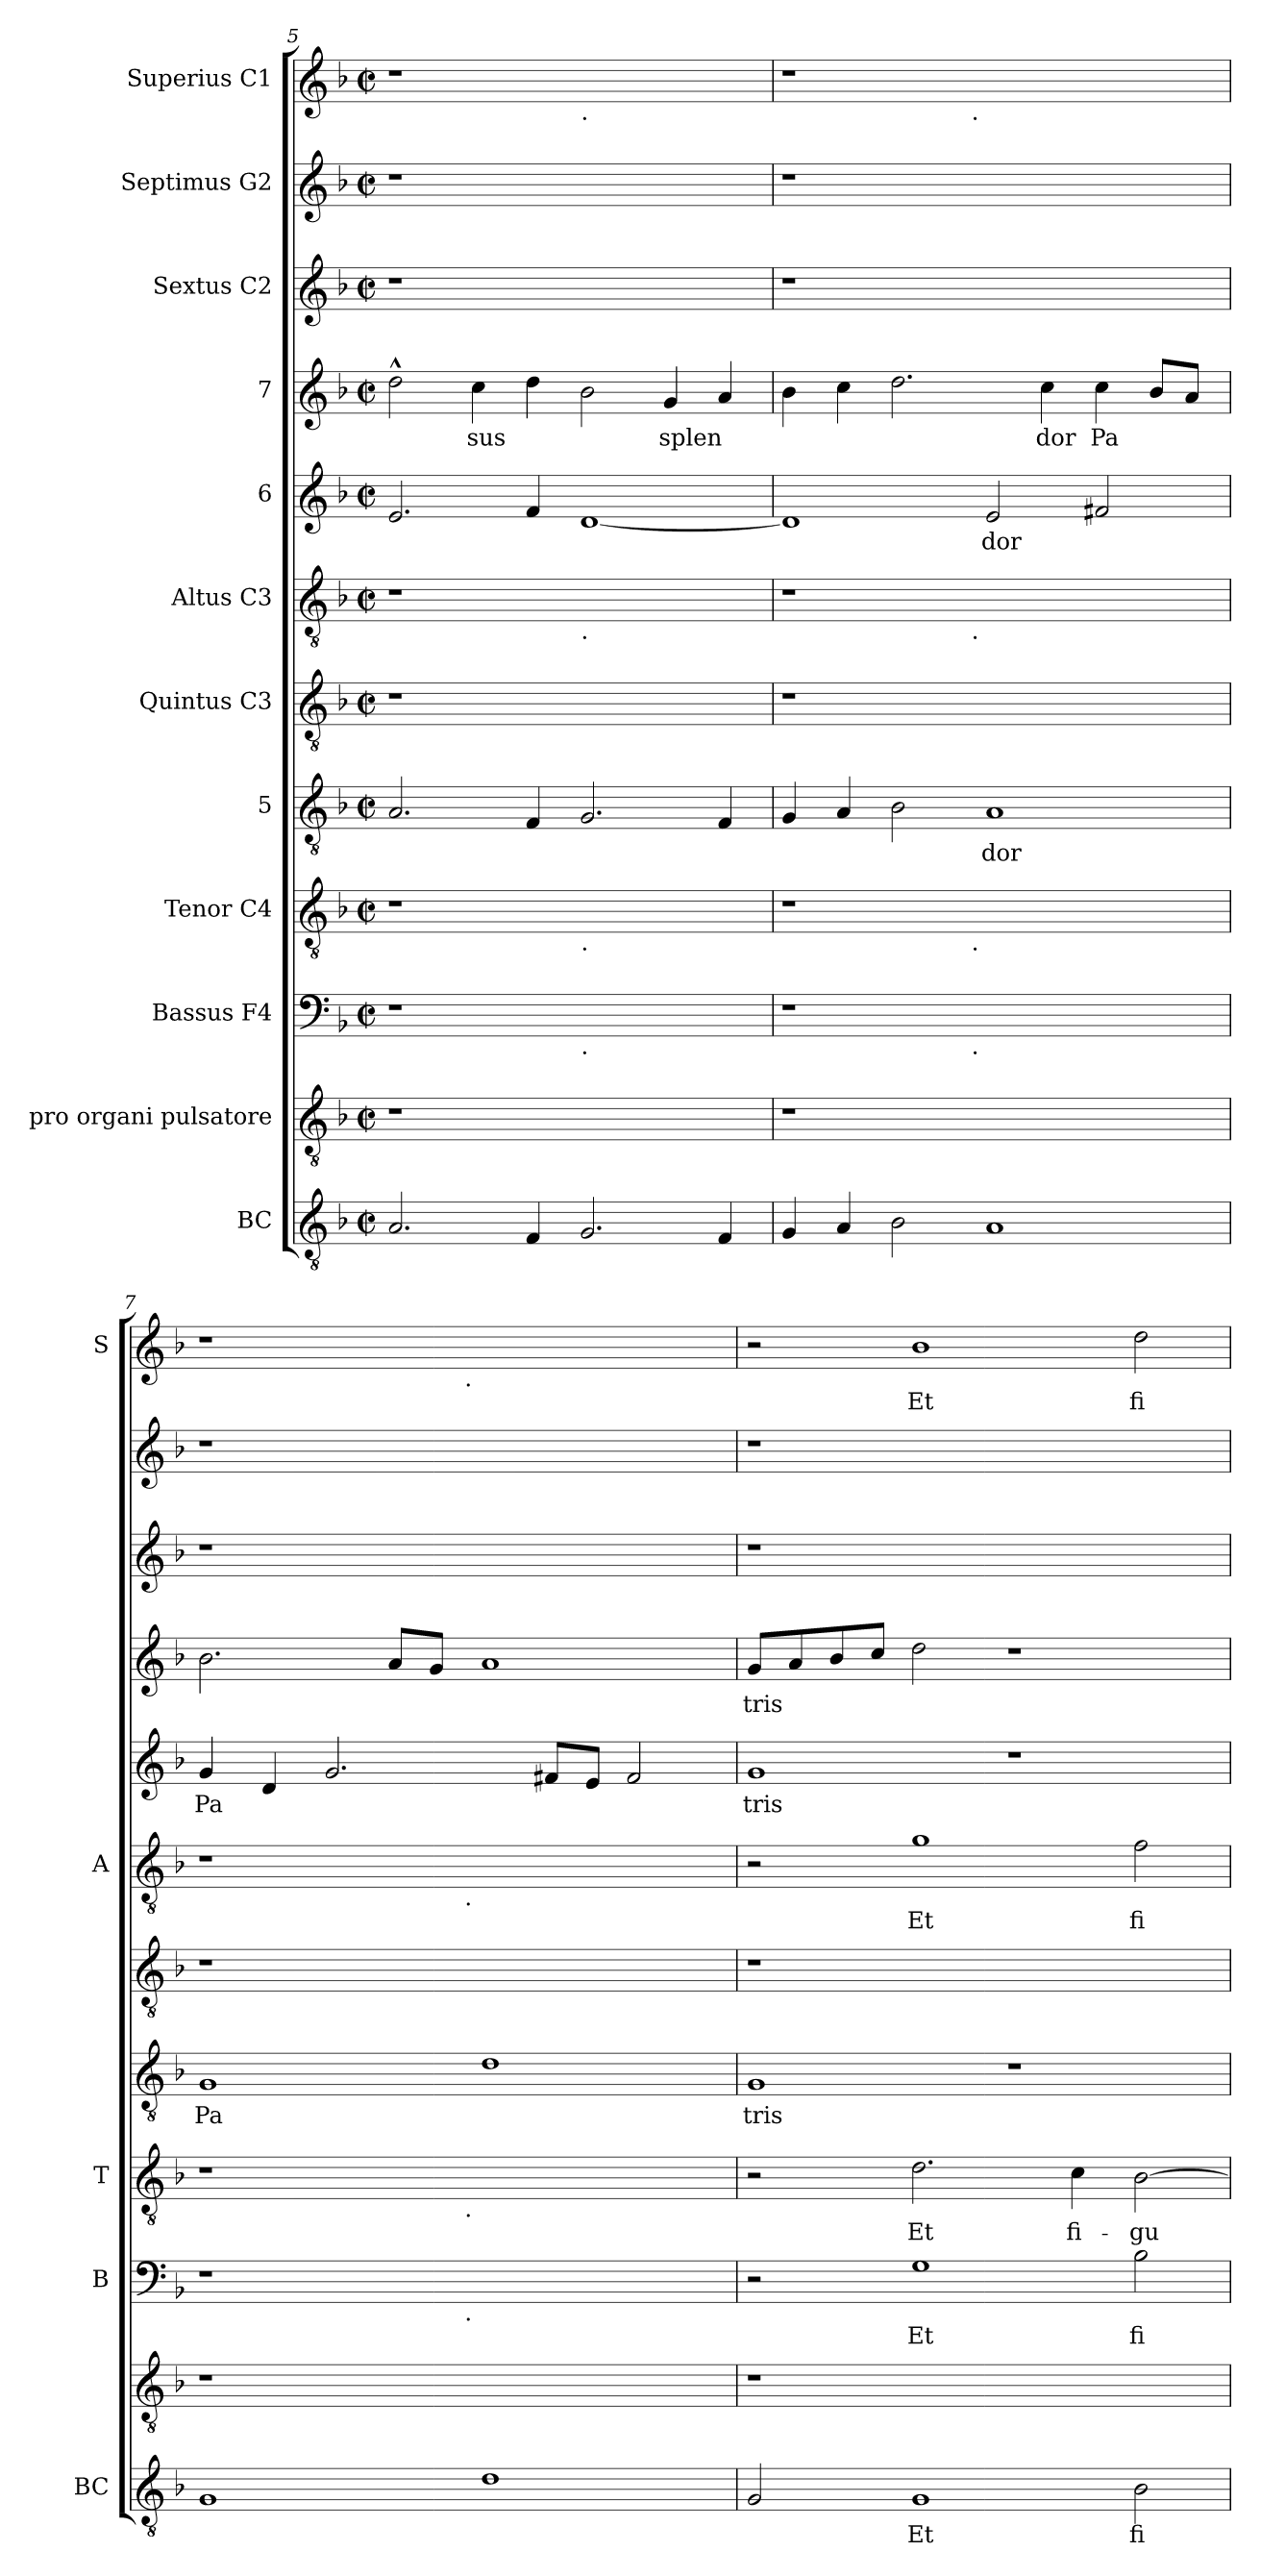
**kern	**text	**kern	**kern	**text	**kern	**text	**kern	**text	**kern	**kern	**text	**kern	**text	**kern	**text	**kern	**kern	**kern	**text
*part12	*part12	*part11	*part10	*part10	*part9	*part9	*part8	*part8	*part7	*part6	*part6	*part5	*part5	*part4	*part4	*part3	*part2	*part1	*part1
*staff12	*staff12	*staff11	*staff10	*staff10	*staff9	*staff9	*staff8	*staff8	*staff7	*staff6	*staff6	*staff5	*staff5	*staff4	*staff4	*staff3	*staff2	*staff1	*staff1
*I"BC	*	*I"pro organi  pulsatore	*I"Bassus  F4	*	*I"Tenor  C4	*	*I"5	*	*I"Quintus  C3	*I"Altus  C3	*	*I"6	*	*I"7	*	*I"Sextus  C2	*I"Septimus  G2	*I"Superius  C1	*
*I'BC	*	*	*I'B	*	*I'T	*	*	*	*	*I'A	*	*	*	*	*	*	*	*I'S	*
!!LO:PB:g=z
*clefGv2	*	*clefGv2	*clefF4	*	*clefGv2	*	*clefGv2	*	*clefGv2	*clefGv2	*	*clefG2	*	*clefG2	*	*clefG2	*clefG2	*clefG2	*
*k[b-]	*	*k[b-]	*k[b-]	*	*k[b-]	*	*k[b-]	*	*k[b-]	*k[b-]	*	*k[b-]	*	*k[b-]	*	*k[b-]	*k[b-]	*k[b-]	*
*F:	*	*F:	*F:	*	*F:	*	*F:	*	*F:	*F:	*	*F:	*	*F:	*	*F:	*F:	*F:	*
*M2/2	*	*M2/2	*M2/2	*	*M2/2	*	*M2/2	*	*M2/2	*M2/2	*	*M2/2	*	*M2/2	*	*M2/2	*M2/2	*M2/2	*
*met(c|)	*	*met(c|)	*met(c|)	*	*met(c|)	*	*met(c|)	*	*met(c|)	*met(c|)	*	*met(c|)	*	*met(c|)	*	*met(c|)	*met(c|)	*met(c|)	*
=5	=5	=5	=5	=5	=5	=5	=5	=5	=5	=5	=5	=5	=5	=5	=5	=5	=5	=5	=5
!	!LO:LY:a:cj	!	!	!	!	!	!	!LO:LY:b:cj	!	!	!	!	!LO:LY:b:cj	!	!LO:LY:b:cj	!	!	!	!
2.A/	.	1r	1r	.	1r	.	2.A/	.	1r	1r	.	2.e/	.	2dd^^>\	.	1r	1r	1r	.
!	!	!	!	!	!	!	!	!	!	!	!	!	!	!	!LO:LY:b:cj	!	!	!	!
.	.	.	.	.	.	.	.	.	.	.	.	.	.	4cc\	sus	.	.	.	.
!	!LO:LY:a:cj	!	!	!	!	!	!	!LO:LY:b:cj	!	!	!	!	!LO:LY:b:cj	!	!LO:LY:b:cj	!	!	!	!
4F/	.	.	.	.	.	.	4F/	.	.	.	.	4f/	.	4dd\	.	.	.	.	.
!	!	!	!	!	!	!	!	!	!	!	!	!	!	!	!	!	!	!LO:TX:b:t=.	!
!	!	!	!	!	!	!	!	!	!	!LO:TX:b:t=.	!	!	!	!	!	!	!	!	!
!	!	!	!	!	!LO:TX:b:t=.	!	!	!	!	!	!	!	!	!	!	!	!	!	!
!	!	!	!LO:TX:b:t=.	!	!	!	!	!	!	!	!	!	!	!	!	!	!	!	!
!	!LO:LY:a:cj	!	!	!	!	!	!	!LO:LY:b:cj	!	!	!	!	!LO:LY:b:cj	!	!LO:LY:b:cj	!	!	!	!
2.G/	.	1ryy	1ryy	.	1ryy	.	2.G/	.	1ryy	1ryy	.	[<1d	.	2b-\	.	1ryy	1ryy	1ryy	.
!	!	!	!	!	!	!	!	!	!	!	!	!	!	!	!LO:LY:b:cj	!	!	!	!
.	.	.	.	.	.	.	.	.	.	.	.	.	.	4g/	splen-	.	.	.	.
!	!LO:LY:a:cj	!	!	!	!	!	!	!LO:LY:b:cj	!	!	!	!	!	!	!LO:LY:b:cj	!	!	!	!
4F/	.	.	.	.	.	.	4F/	.	.	.	.	.	.	4a/	--	.	.	.	.
=6	=6	=6	=6	=6	=6	=6	=6	=6	=6	=6	=6	=6	=6	=6	=6	=6	=6	=6	=6
!	!LO:LY:a:cj	!	!	!	!	!	!	!LO:LY:b:cj	!	!	!	!	!LO:LY:b:cj	!	!LO:LY:b:cj	!	!	!	!
*	*	*	*^	*	*^	*	*	*	*	*^	*	*	*	*	*	*	*	*^	*
4G/	.	1r	1r	2ryy	.	1r	2ryy	.	4G/	.	1r	1r	2ryy	.	1d]	.	4b-\	--	1r	1r	1r	2ryy	.
!	!LO:LY:a:cj	!	!	!	!	!	!	!	!	!LO:LY:b:cj	!	!	!	!	!	!	!	!LO:LY:b:cj	!	!	!	!	!
4A/	.	.	.	.	.	.	.	.	4A/	.	.	.	.	.	.	.	4cc\	--	.	.	.	.	.
!	!LO:LY:a:cj	!	!	!	!	!	!	!	!	!LO:LY:b:cj	!	!	!	!	!	!	!	!LO:LY:b:cj	!	!	!	!	!
2B-\	.	.	.	4...ryy	.	.	4...ryy	.	2B-\	.	.	.	4...ryy	.	.	.	2.dd\	--	.	.	.	4...ryy	.
!	!	!	!	!	!	!	!	!	!	!	!	!	!	!	!	!	!	!	!	!	!	!LO:TX:b:t=.	!
!	!	!	!	!	!	!	!	!	!	!	!	!	!LO:TX:b:t=.	!	!	!	!	!	!	!	!	!	!
!	!	!	!	!	!	!	!LO:TX:b:t=.	!	!	!	!	!	!	!	!	!	!	!	!	!	!	!	!
!	!	!	!	!LO:TX:b:t=.	!	!	!	!	!	!	!	!	!	!	!	!	!	!	!	!	!	!	!
.	.	.	.	1ryy	.	.	1ryy	.	.	.	.	.	1ryy	.	.	.	.	.	.	.	.	1ryy	.
!	!LO:LY:a:cj	!	!	!	!	!	!	!	!	!LO:LY:b:cj	!	!	!	!	!	!LO:LY:b:cj	!	!	!	!	!	!	!
1A	.	1ryy	1ryy	.	.	1ryy	.	.	1A	dor	1ryy	1ryy	.	.	2e/	dor	.	.	1ryy	1ryy	1ryy	.	.
!	!	!	!	!	!	!	!	!	!	!	!	!	!	!	!	!	!	!LO:LY:b:cj	!	!	!	!	!
.	.	.	.	.	.	.	.	.	.	.	.	.	.	.	.	.	4cc\	-dor	.	.	.	.	.
!	!	!	!	!	!	!	!	!	!	!	!	!	!	!	!	!LO:LY:b:cj	!	!LO:LY:b:cj	!	!	!	!	!
.	.	.	.	.	.	.	.	.	.	.	.	.	.	.	2f#X/	.	4cc\	Pa-	.	.	.	.	.
!	!	!	!	!	!	!	!	!	!	!	!	!	!	!	!	!	!	!LO:LY:b:cj	!	!	!	!	!
.	.	.	.	.	.	.	.	.	.	.	.	.	.	.	.	.	8b-/L	--	.	.	.	.	.
!	!	!	!	!	!	!	!	!	!	!	!	!	!	!	!	!	!	!LO:LY:b:cj	!	!	!	!	!
.	.	.	.	.	.	.	.	.	.	.	.	.	.	.	.	.	8a/J	--	.	.	.	.	.
.	.	.	.	32ryy	.	.	32ryy	.	.	.	.	.	32ryy	.	.	.	.	.	.	.	.	32ryy	.
=7	=7	=7	=7	=7	=7	=7	=7	=7	=7	=7	=7	=7	=7	=7	=7	=7	=7	=7	=7	=7	=7	=7	=7
!	!LO:LY:a:cj	!	!	!	!	!	!	!	!	!LO:LY:b:cj	!	!	!	!	!	!LO:LY:b:cj	!	!LO:LY:b:cj	!	!	!	!	!
1G	.	1r	1r	2ryy	.	1r	2ryy	.	1G	Pa-	1r	1r	2ryy	.	4g/	Pa-	2.b-\	--	1r	1r	1r	2ryy	.
!	!	!	!	!	!	!	!	!	!	!	!	!	!	!	!	!LO:LY:b:cj	!	!	!	!	!	!	!
.	.	.	.	.	.	.	.	.	.	.	.	.	.	.	4d/	--	.	.	.	.	.	.	.
!	!	!	!	!	!	!	!	!	!	!	!	!	!	!	!	!LO:LY:b:cj	!	!	!	!	!	!	!
.	.	.	.	4...ryy	.	.	4...ryy	.	.	.	.	.	4...ryy	.	2.g/	--	.	.	.	.	.	4...ryy	.
!	!	!	!	!	!	!	!	!	!	!	!	!	!	!	!	!	!	!LO:LY:b:cj	!	!	!	!	!
.	.	.	.	.	.	.	.	.	.	.	.	.	.	.	.	.	8a/L	--	.	.	.	.	.
!	!	!	!	!	!	!	!	!	!	!	!	!	!	!	!	!	!	!LO:LY:b:cj	!	!	!	!	!
.	.	.	.	.	.	.	.	.	.	.	.	.	.	.	.	.	8g/J	--	.	.	.	.	.
!	!	!	!	!	!	!	!	!	!	!	!	!	!	!	!	!	!	!	!	!	!	!LO:TX:b:t=.	!
!	!	!	!	!	!	!	!	!	!	!	!	!	!LO:TX:b:t=.	!	!	!	!	!	!	!	!	!	!
!	!	!	!	!	!	!	!LO:TX:b:t=.	!	!	!	!	!	!	!	!	!	!	!	!	!	!	!	!
!	!	!	!	!LO:TX:b:t=.	!	!	!	!	!	!	!	!	!	!	!	!	!	!	!	!	!	!	!
.	.	.	.	1ryy	.	.	1ryy	.	.	.	.	.	1ryy	.	.	.	.	.	.	.	.	1ryy	.
!	!LO:LY:a:cj	!	!	!	!	!	!	!	!	!LO:LY:b:cj	!	!	!	!	!	!	!	!LO:LY:b:cj	!	!	!	!	!
1d	.	1ryy	1ryy	.	.	1ryy	.	.	1d	--	1ryy	1ryy	.	.	.	.	1a	--	1ryy	1ryy	1ryy	.	.
!	!	!	!	!	!	!	!	!	!	!	!	!	!	!	!	!LO:LY:b:cj	!	!	!	!	!	!	!
.	.	.	.	.	.	.	.	.	.	.	.	.	.	.	8f#X/L	--	.	.	.	.	.	.	.
!	!	!	!	!	!	!	!	!	!	!	!	!	!	!	!	!LO:LY:b:cj	!	!	!	!	!	!	!
.	.	.	.	.	.	.	.	.	.	.	.	.	.	.	8e/J	--	.	.	.	.	.	.	.
!	!	!	!	!	!	!	!	!	!	!	!	!	!	!	!	!LO:LY:b:cj	!	!	!	!	!	!	!
.	.	.	.	.	.	.	.	.	.	.	.	.	.	.	2f#/	--	.	.	.	.	.	.	.
.	.	.	.	32ryy	.	.	32ryy	.	.	.	.	.	32ryy	.	.	.	.	.	.	.	.	32ryy	.
=8	=8	=8	=8	=8	=8	=8	=8	=8	=8	=8	=8	=8	=8	=8	=8	=8	=8	=8	=8	=8	=8	=8	=8
!	!LO:LY:a:cj	!	!	!	!	!	!	!	!	!LO:LY:b:cj	!	!	!	!	!	!LO:LY:b:cj	!	!LO:LY:b:cj	!	!	!	!	!
*	*	*	*v	*v	*	*	*	*	*	*	*	*v	*v	*	*	*	*	*	*	*	*v	*v	*
*	*	*	*	*	*v	*v	*	*	*	*	*	*	*	*	*	*	*	*	*	*
2G/	.	1r	2r	.	2r	.	1G	-tris	1r	2r	.	1g	-tris	8g/L	-tris	1r	1r	2r	.
!	!	!	!	!	!	!	!	!	!	!	!	!	!	!	!LO:LY:b:cj	!	!	!	!
.	.	.	.	.	.	.	.	.	.	.	.	.	.	8a/	.	.	.	.	.
!	!	!	!	!	!	!	!	!	!	!	!	!	!	!	!LO:LY:b:cj	!	!	!	!
.	.	.	.	.	.	.	.	.	.	.	.	.	.	8b-/	.	.	.	.	.
!	!	!	!	!	!	!	!	!	!	!	!	!	!	!	!LO:LY:b:cj	!	!	!	!
.	.	.	.	.	.	.	.	.	.	.	.	.	.	8cc/J	.	.	.	.	.
!	!LO:LY:a:cj	!	!	!LO:LY:b:cj	!	!LO:LY:b:cj	!	!	!	!	!LO:LY:b:cj	!	!	!	!LO:LY:b:cj	!	!	!	!LO:LY:b:cj
1G	Et	.	1G	Et	2.d\	Et	.	.	.	1g	Et	.	.	2dd\	.	.	.	1b-	Et
.	.	1ryy	.	.	.	.	1r	.	1ryy	.	.	1r	.	1r	.	1ryy	1ryy	.	.
!	!	!	!	!	!	!LO:LY:b:cj	!	!	!	!	!	!	!	!	!	!	!	!	!
.	.	.	.	.	4c\	fi-	.	.	.	.	.	.	.	.	.	.	.	.	.
!	!LO:LY:a:cj	!	!	!LO:LY:b:cj	!	!LO:LY:b:cj	!	!	!	!	!LO:LY:b:cj	!	!	!	!	!	!	!	!LO:LY:b:cj
2B-\	fi-	.	2B-\	fi-	[>2B-\	-gu-	.	.	.	2f\	fi-	.	.	.	.	.	.	2dd\	fi-
=	=	=	=	=	=	=	=	=	=	=	=	=	=	=	=	=	=	=	=
*-	*-	*-	*-	*-	*-	*-	*-	*-	*-	*-	*-	*-	*-	*-	*-	*-	*-	*-	*-
